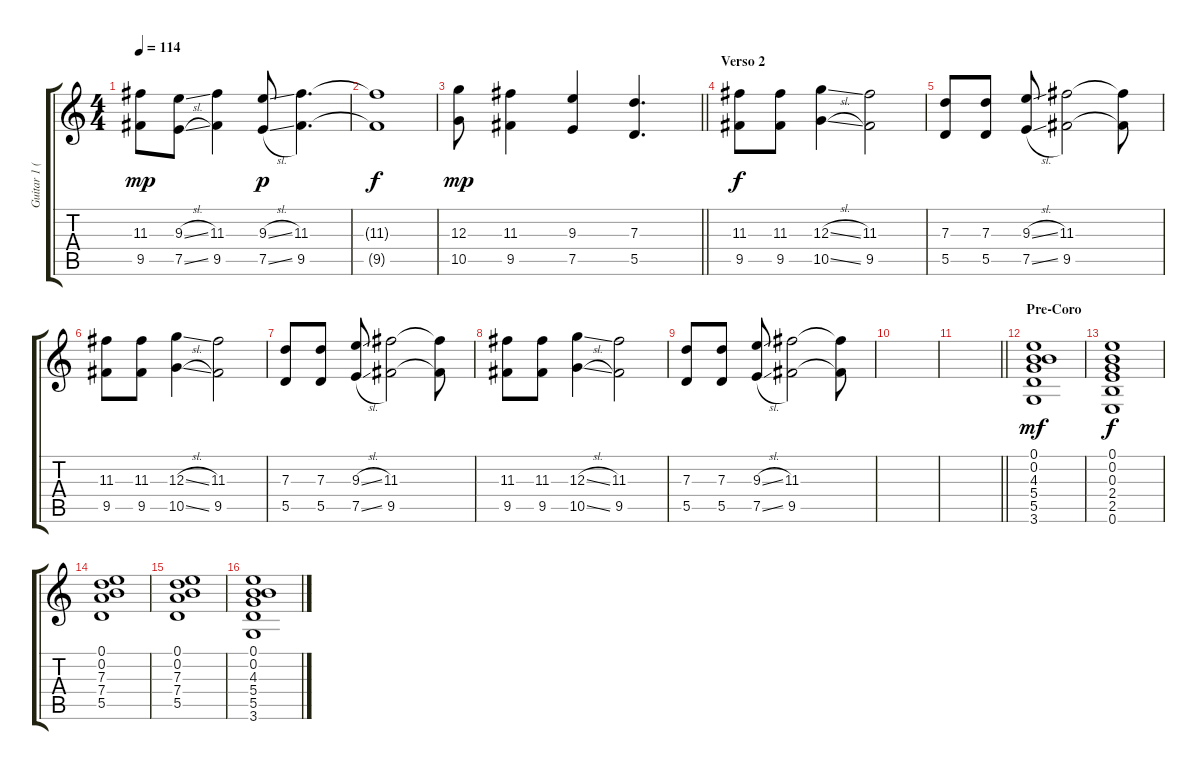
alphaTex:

\track ("Guitar 1 (Billy Corgan)" "Guitar 1 (") {instrument electricguitarclean}
\staff {score tabs}
\tuning (E4 B3 G3 D3 A2 E2) {hide}
\ts (4 4)
\tempo 114
\clef g2
\ks c
(11.3{t} 9.5{t}).8{dy mp} (9.3{sl} 7.5{sl}).8 (11.3 9.5).4 (9.3{sl} 7.5{sl}).8{dy p} (11.3 9.5).4{d} |
(11.3{t} 9.5{t}).1{dy f} |
\barLineRight lightlight
(12.3 10.5).8{dy mp} (11.3 9.5).4 (9.3 7.5).4 (7.3 5.5).4{d} |
\section ("" "Verso 2")
(11.3 9.5).8{dy f volume 11 instrument electricguitarclean} (11.3 9.5).8 (12.3{sl} 10.5{sl}).4 (11.3 9.5).2 |
(7.3 5.5).8 (7.3 5.5).8 (9.3{sl} 7.5{sl}).8 (11.3 9.5).2 (11.3{t} 9.5{t}).8 |
(11.3 9.5).8 (11.3 9.5).8 (12.3{sl} 10.5{sl}).4 (11.3 9.5).2 |
(7.3 5.5).8 (7.3 5.5).8 (9.3{sl} 7.5{sl}).8 (11.3 9.5).2 (11.3{t} 9.5{t}).8 |
(11.3 9.5).8 (11.3 9.5).8 (12.3{sl} 10.5{sl}).4 (11.3 9.5).2 |
(7.3 5.5).8 (7.3 5.5).8 (9.3{sl} 7.5{sl}).8 (11.3 9.5).2 (11.3{t} 9.5{t}).8 |
|
\barLineRight lightlight
|
\section ("" "Pre-Coro")
(0.1 0.2 4.3 5.4 5.5 3.6).1{dy mf volume 9 instrument overdrivenguitar} |
(0.1 0.2 0.3 2.4 2.5 0.6).1{dy f} |
(0.1 0.2 7.3 7.4 5.5).1 |
(0.1 0.2 7.3 7.4 5.5).1 |
(0.1 0.2 4.3 5.4 5.5 3.6).1
